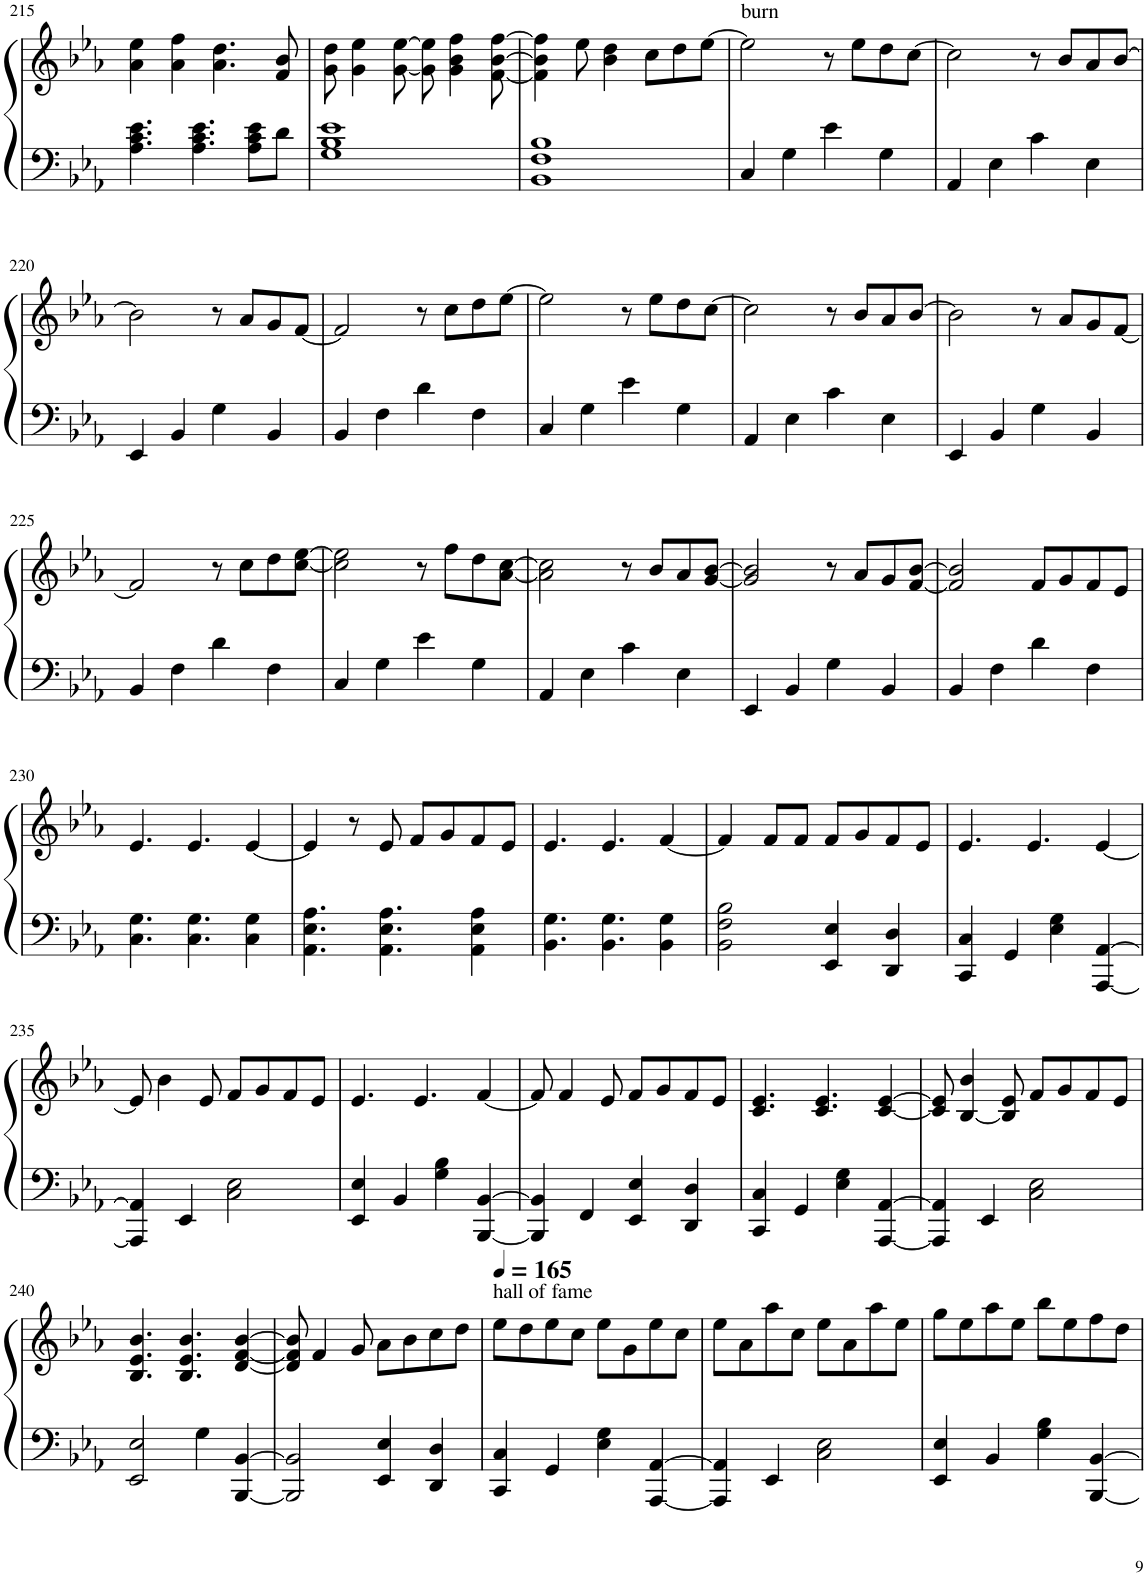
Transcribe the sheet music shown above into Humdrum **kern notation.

**kern	**kern
*part1	*part1
*staff2	*staff1
*I"Piano	*
*I'Pno.	*
!!LO:PB:g=z
*clefF4	*clefG2
*k[b-e-a-]	*k[b-e-a-]
*M4/4	*M4/4
=215	=215
4.A-\ 4.c\ 4.e-\	4a-\ 4ee-\
.	4a-\ 4ff\
4.A-\ 4.c\ 4.e-\	.
.	4.a-\ 4.dd\
8A-\ 8c\ 8e-\L	.
8d\J	8f/ 8b-/
=216	=216
1G 1B- 1e-	8g\ 8dd\
.	4g\ 4ee-\
.	[8g\ [8ee-\
.	8g\] 8ee-\]
.	4g\ 4b-\ 4ff\
.	[8f\ [8b-\ [8ff\
=217	=217
1BB- 1F 1B-	4f\] 4b-\] 4ff\]
.	8ee-\
.	4b-\ 4dd\
.	8cc\L
.	8dd\
.	[8ee-\J
=218	=218
!	!LO:TX:a:t=burn
4C/	2ee-\]
4G\	.
4e-\	8r
.	8ee-\L
4G\	8dd\
.	[8cc\J
=219	=219
4AA-/	2cc\]
4E-\	.
4c\	8r
.	8b-/L
4E-\	8a-/
.	[8b-/J
!!LO:LB:g=z
=220	=220
4EE-/	2b-\]
4BB-/	.
4G\	8r
.	8a-/L
4BB-/	8g/
.	[8f/J
=221	=221
4BB-/	2f/]
4F\	.
4d\	8r
.	8cc\L
4F\	8dd\
.	[8ee-\J
=222	=222
4C/	2ee-\]
4G\	.
4e-\	8r
.	8ee-\L
4G\	8dd\
.	[8cc\J
=223	=223
4AA-/	2cc\]
4E-\	.
4c\	8r
.	8b-/L
4E-\	8a-/
.	[8b-/J
=224	=224
4EE-/	2b-\]
4BB-/	.
4G\	8r
.	8a-/L
4BB-/	8g/
.	[8f/J
!!LO:LB:g=z
=225	=225
4BB-/	2f/]
4F\	.
4d\	8r
.	8cc\L
4F\	8dd\
.	[8cc\ [8ee-\J
=226	=226
4C/	2cc\] 2ee-\]
4G\	.
4e-\	8r
.	8ff\L
4G\	8dd\
.	[8a-\ [8cc\J
=227	=227
4AA-/	2a-\] 2cc\]
4E-\	.
4c\	8r
.	8b-/L
4E-\	8a-/
.	[8g/ [8b-/J
=228	=228
4EE-/	2g/] 2b-/]
4BB-/	.
4G\	8r
.	8a-/L
4BB-/	8g/
.	[8f/ [8b-/J
=229	=229
4BB-/	2f/] 2b-/]
4F\	.
4d\	8f/L
.	8g/
4F\	8f/
.	8e-/J
!!LO:LB:g=z
=230	=230
4.C\ 4.G\	4.e-/
4.C\ 4.G\	4.e-/
4C\ 4G\	[4e-/
=231	=231
4.AA-\ 4.E-\ 4.A-\	4e-/]
.	8r
4.AA-\ 4.E-\ 4.A-\	8e-/
.	8f/L
.	8g/
4AA-\ 4E-\ 4A-\	8f/
.	8e-/J
=232	=232
4.BB-\ 4.G\	4.e-/
4.BB-\ 4.G\	4.e-/
4BB-\ 4G\	[4f/
=233	=233
2BB-\ 2F\ 2B-\	4f/]
.	8f/L
.	8f/J
4EE-/ 4E-/	8f/L
.	8g/
4DD/ 4D/	8f/
.	8e-/J
=234	=234
4CC/ 4C/	4.e-/
4GG/	.
.	4.e-/
4E-\ 4G\	.
[4AAA-/ [4AA-/	[4e-/
!!LO:LB:g=z
=235	=235
4AAA-/] 4AA-/]	8e-/]
.	4b-\
4EE-/	.
.	8e-/
2C\ 2E-\	8f/L
.	8g/
.	8f/
.	8e-/J
=236	=236
4EE-/ 4E-/	4.e-/
4BB-/	.
.	4.e-/
4G\ 4B-\	.
[4BBB-/ [4BB-/	[4f/
=237	=237
4BBB-/] 4BB-/]	8f/]
.	4f/
4FF/	.
.	8e-/
4EE-/ 4E-/	8f/L
.	8g/
4DD/ 4D/	8f/
.	8e-/J
=238	=238
4CC/ 4C/	4.c/ 4.e-/
4GG/	.
.	4.c/ 4.e-/
4E-\ 4G\	.
[4AAA-/ [4AA-/	[4c/ [4e-/
=239	=239
4AAA-/] 4AA-/]	8c/] 8e-/]
.	[4B-/ 4b-/
4EE-/	.
.	8B-/] 8e-/
2C\ 2E-\	8f/L
.	8g/
.	8f/
.	8e-/J
!!LO:LB:g=z
=240	=240
2EE-/ 2E-/	4.B-/ 4.e-/ 4.b-/
.	4.B-/ 4.e-/ 4.b-/
4G\	.
[4BBB-/ [4BB-/	[4d/ [4f/ [4b-/
=241	=241
2BBB-/] 2BB-/]	8d/] 8f/] 8b-/]
.	4f/
.	8g/
4EE-/ 4E-/	8a-\L
.	8b-\
4DD/ 4D/	8cc\
.	8dd\J
=242	=242
*	*MM165
!	!LO:TX:a:t=hall of fame
4CC/ 4C/	8ee-\L
.	8dd\
4GG/	8ee-\
.	8cc\J
4E-\ 4G\	8ee-\L
.	8g\
[4AAA-/ [4AA-/	8ee-\
.	8cc\J
=243	=243
4AAA-/] 4AA-/]	8ee-\L
.	8a-\
4EE-/	8aa-\
.	8cc\J
2C\ 2E-\	8ee-\L
.	8a-\
.	8aa-\
.	8ee-\J
=244	=244
4EE-/ 4E-/	8gg\L
.	8ee-\
4BB-/	8aa-\
.	8ee-\J
4G\ 4B-\	8bb-\L
.	8ee-\
[4BBB-/ [4BB-/	8ff\
.	8dd\J
=	=
*-	*-
